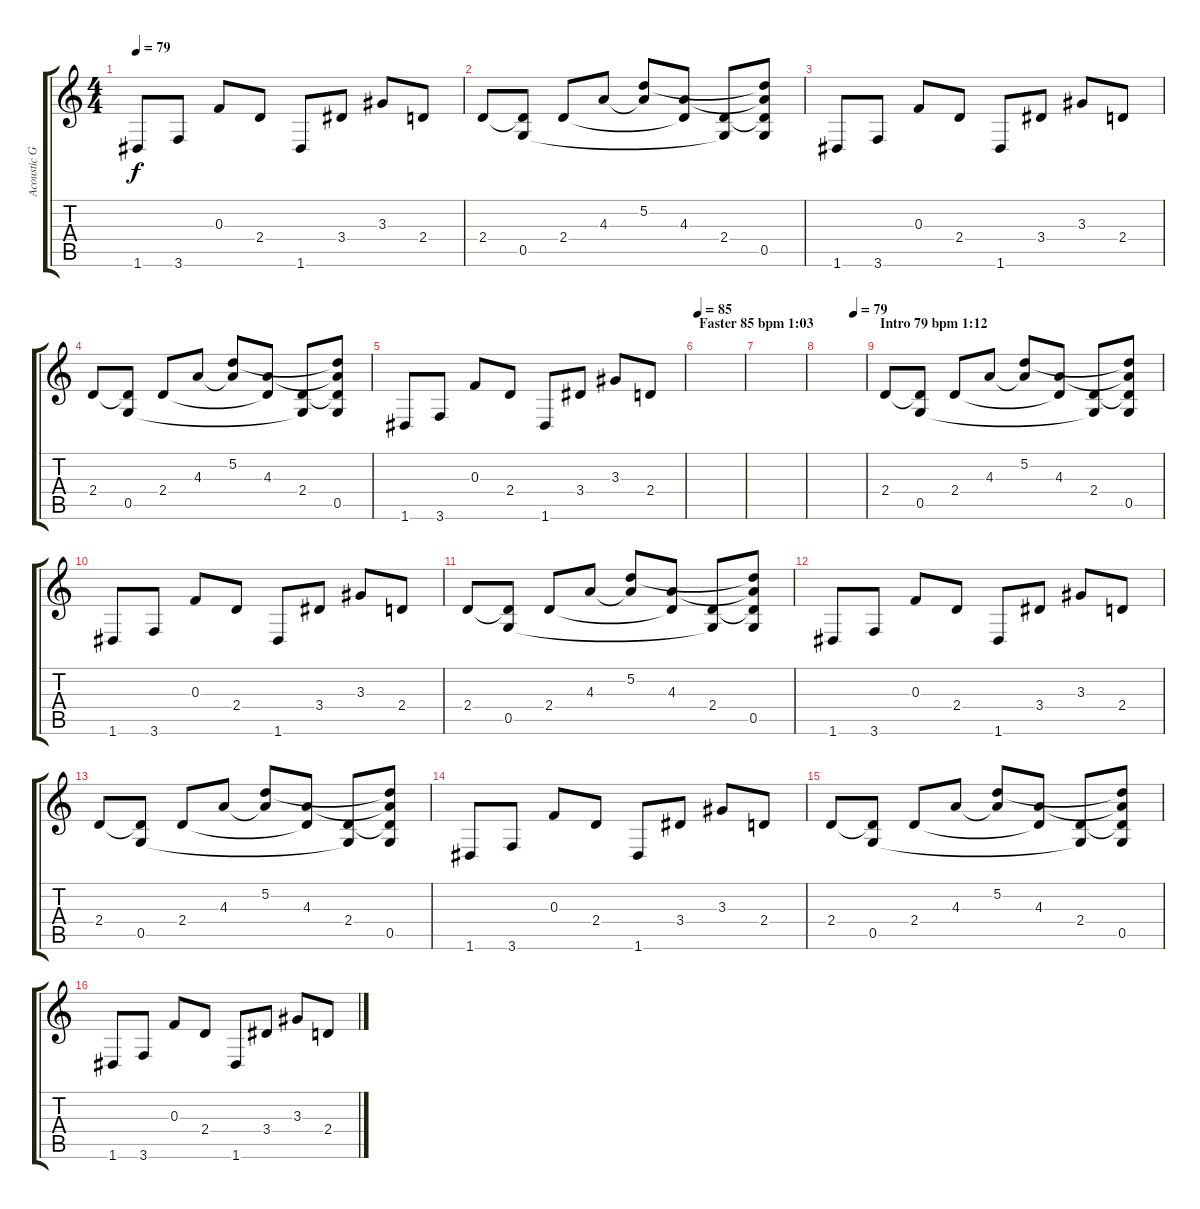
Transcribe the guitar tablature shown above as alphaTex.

\track ("Acoustic Guitar / Solo Guitar" "Acoustic G") {instrument acousticguitarsteel}
\staff {score tabs}
\tuning (D4 A3 F3 C3 G2 D2) {hide}
\ts (4 4)
\tempo 79
\clef g2
\ks c
1.6.8{dy f} 3.6.8 0.3.8 2.4.8 1.6.8 3.4.8 3.3.8 2.4.8 |
2.4.8 (2.4{t} 0.5).8 2.4.8 4.3.8 (5.2 4.3{t}).8 (4.3 2.4{t}).8 (2.4 0.5{t}).8 (5.2{t} 4.3{t} 2.4{t} 0.5).8 |
1.6.8 3.6.8 0.3.8 2.4.8 1.6.8 3.4.8 3.3.8 2.4.8 |
2.4.8 (2.4{t} 0.5).8 2.4.8 4.3.8 (5.2 4.3{t}).8 (4.3 2.4{t}).8 (2.4 0.5{t}).8 (5.2{t} 4.3{t} 2.4{t} 0.5).8 |
1.6.8 3.6.8 0.3.8 2.4.8 1.6.8 3.4.8 3.3.8 2.4.8 |
\section ("" "Faster 85 bpm 1:03")
\tempo 85
|
|
\tempo (79 0.75)
|
\section ("" "Intro 79 bpm 1:12")
2.4.8 (2.4{t} 0.5).8 2.4.8 4.3.8 (5.2 4.3{t}).8 (4.3 2.4{t}).8 (2.4 0.5{t}).8 (5.2{t} 4.3{t} 2.4{t} 0.5).8 |
1.6.8 3.6.8 0.3.8 2.4.8 1.6.8 3.4.8 3.3.8 2.4.8 |
2.4.8 (2.4{t} 0.5).8 2.4.8 4.3.8 (5.2 4.3{t}).8 (4.3 2.4{t}).8 (2.4 0.5{t}).8 (5.2{t} 4.3{t} 2.4{t} 0.5).8 |
1.6.8 3.6.8 0.3.8 2.4.8 1.6.8 3.4.8 3.3.8 2.4.8 |
2.4.8 (2.4{t} 0.5).8 2.4.8 4.3.8 (5.2 4.3{t}).8 (4.3 2.4{t}).8 (2.4 0.5{t}).8 (5.2{t} 4.3{t} 2.4{t} 0.5).8 |
1.6.8 3.6.8 0.3.8 2.4.8 1.6.8 3.4.8 3.3.8 2.4.8 |
2.4.8 (2.4{t} 0.5).8 2.4.8 4.3.8 (5.2 4.3{t}).8 (4.3 2.4{t}).8 (2.4 0.5{t}).8 (5.2{t} 4.3{t} 2.4{t} 0.5).8 |
1.6.8 3.6.8 0.3.8 2.4.8 1.6.8 3.4.8 3.3.8 2.4.8
